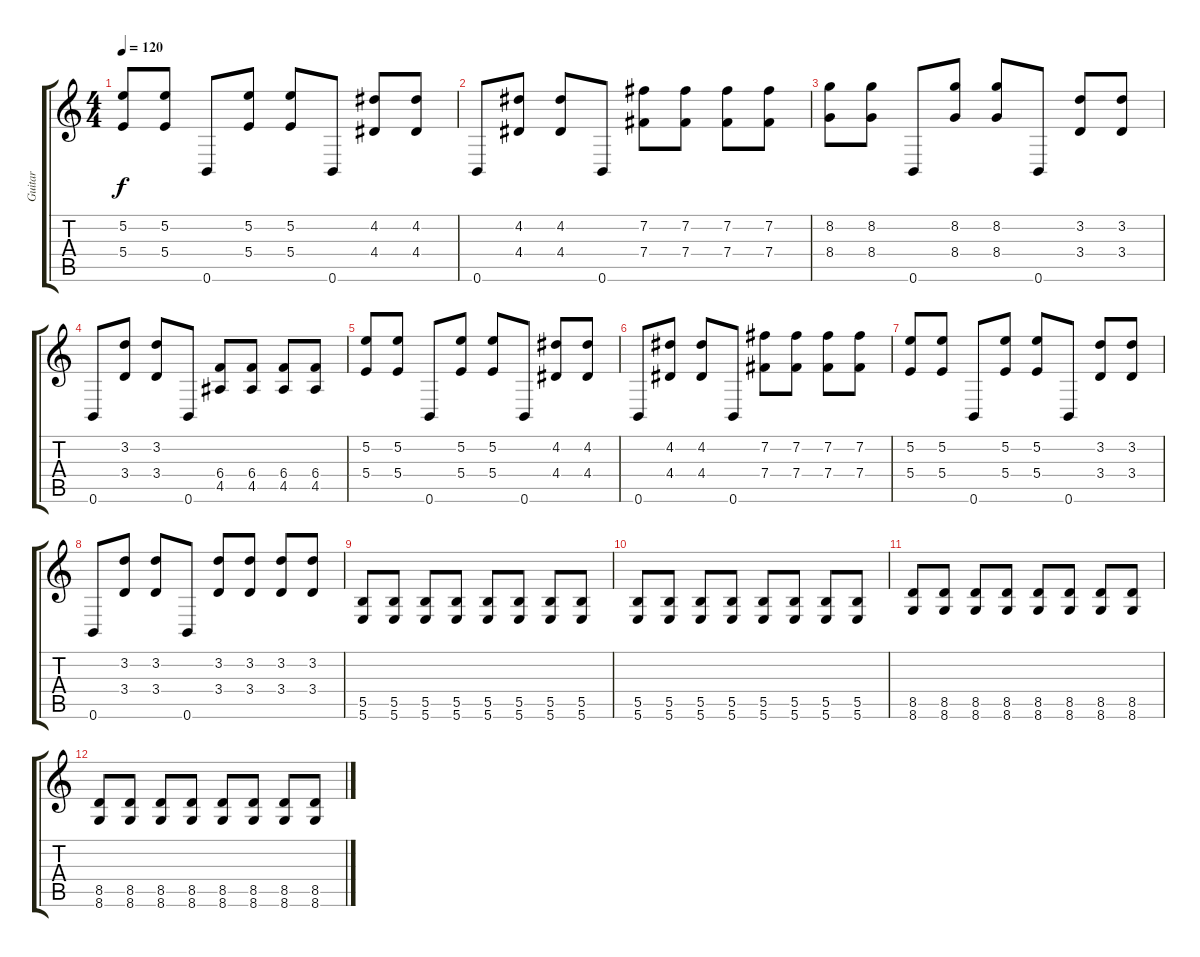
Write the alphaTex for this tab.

\track ("Guitar" "Guitar") {instrument distortionguitar}
\staff {score tabs}
\tuning (Eb4 B3 Gb3 B2 Gb2 B1) {hide}
\ts (4 4)
\tempo 120
\clef g2
\ks c
(5.2 5.4).8{dy f} (5.2 5.4).8 0.6.8 (5.2 5.4).8 (5.2 5.4).8 0.6.8 (4.2 4.4).8 (4.2 4.4).8 |
0.6.8 (4.2 4.4).8 (4.2 4.4).8 0.6.8 (7.2 7.4).8 (7.2 7.4).8 (7.2 7.4).8 (7.2 7.4).8 |
(8.2 8.4).8 (8.2 8.4).8 0.6.8 (8.2 8.4).8 (8.2 8.4).8 0.6.8 (3.2 3.4).8 (3.2 3.4).8 |
0.6.8 (3.2 3.4).8 (3.2 3.4).8 0.6.8 (6.4 4.5).8 (6.4 4.5).8 (6.4 4.5).8 (6.4 4.5).8 |
(5.2 5.4).8 (5.2 5.4).8 0.6.8 (5.2 5.4).8 (5.2 5.4).8 0.6.8 (4.2 4.4).8 (4.2 4.4).8 |
0.6.8 (4.2 4.4).8 (4.2 4.4).8 0.6.8 (7.2 7.4).8 (7.2 7.4).8 (7.2 7.4).8 (7.2 7.4).8 |
(5.2 5.4).8 (5.2 5.4).8 0.6.8 (5.2 5.4).8 (5.2 5.4).8 0.6.8 (3.2 3.4).8 (3.2 3.4).8 |
0.6.8 (3.2 3.4).8 (3.2 3.4).8 0.6.8 (3.2 3.4).8 (3.2 3.4).8 (3.2 3.4).8 (3.2 3.4).8 |
(5.5 5.6).8 (5.5 5.6).8 (5.5 5.6).8 (5.5 5.6).8 (5.5 5.6).8 (5.5 5.6).8 (5.5 5.6).8 (5.5 5.6).8 |
(5.5 5.6).8 (5.5 5.6).8 (5.5 5.6).8 (5.5 5.6).8 (5.5 5.6).8 (5.5 5.6).8 (5.5 5.6).8 (5.5 5.6).8 |
(8.5 8.6).8 (8.5 8.6).8 (8.5 8.6).8 (8.5 8.6).8 (8.5 8.6).8 (8.5 8.6).8 (8.5 8.6).8 (8.5 8.6).8 |
(8.5 8.6).8 (8.5 8.6).8 (8.5 8.6).8 (8.5 8.6).8 (8.5 8.6).8 (8.5 8.6).8 (8.5 8.6).8 (8.5 8.6).8
